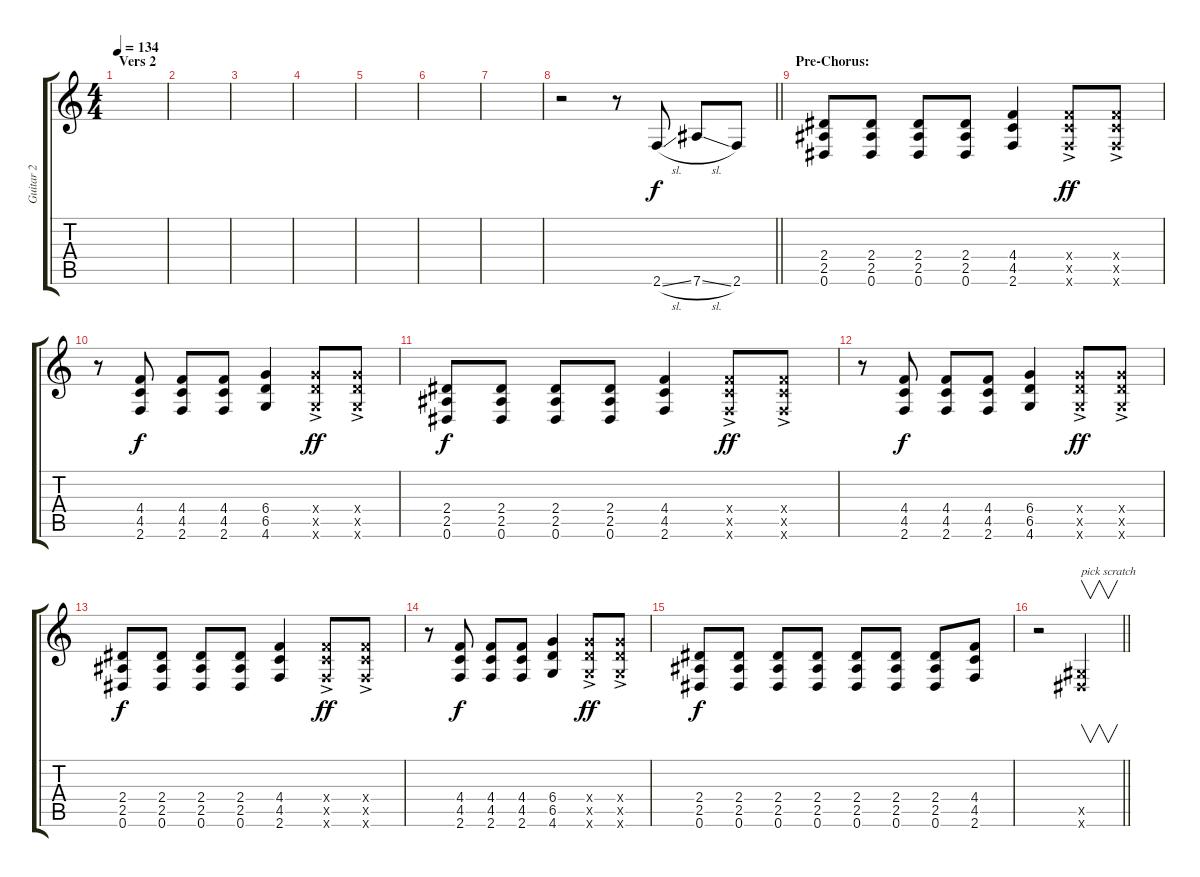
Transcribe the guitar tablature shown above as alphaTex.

\track ("Guitar 2" "Guitar 2") {instrument overdrivenguitar}
\staff {score tabs}
\tuning (Eb4 Bb3 Gb3 Db3 Ab2 Eb2) {hide}
\ts (4 4)
\section ("" "Vers 2")
\tempo 134
\clef g2
\ks c
|
|
|
|
|
|
|
\barLineRight lightlight
r.2 r.8 2.6{sl}.8 7.6{sl}.8 2.6.8 |
\section ("" "Pre-Chorus:")
(2.4 2.5 0.6).8 (2.4 2.5 0.6).8 (2.4 2.5 0.6).8 (2.4 2.5 0.6).8 (4.4 4.5 2.6).4 (4.4{ac x} 4.5{ac x} 2.6{ac x}).8{dy ff} (4.4{ac x} 4.5{ac x} 2.6{ac x}).8 |
r.8 (4.4 4.5 2.6).8{dy f} (4.4 4.5 2.6).8 (4.4 4.5 2.6).8 (6.4 6.5 4.6).4 (6.4{ac x} 6.5{ac x} 4.6{ac x}).8{dy ff} (6.4{ac x} 6.5{ac x} 4.6{ac x}).8 |
(2.4 2.5 0.6).8{dy f} (2.4 2.5 0.6).8 (2.4 2.5 0.6).8 (2.4 2.5 0.6).8 (4.4 4.5 2.6).4 (4.4{ac x} 4.5{ac x} 2.6{ac x}).8{dy ff} (4.4{ac x} 4.5{ac x} 2.6{ac x}).8 |
r.8 (4.4 4.5 2.6).8{dy f} (4.4 4.5 2.6).8 (4.4 4.5 2.6).8 (6.4 6.5 4.6).4 (6.4{ac x} 6.5{ac x} 4.6{ac x}).8{dy ff} (6.4{ac x} 6.5{ac x} 4.6{ac x}).8 |
(2.4 2.5 0.6).8{dy f} (2.4 2.5 0.6).8 (2.4 2.5 0.6).8 (2.4 2.5 0.6).8 (4.4 4.5 2.6).4 (4.4{ac x} 4.5{ac x} 2.6{ac x}).8{dy ff} (4.4{ac x} 4.5{ac x} 2.6{ac x}).8 |
r.8 (4.4 4.5 2.6).8{dy f} (4.4 4.5 2.6).8 (4.4 4.5 2.6).8 (6.4 6.5 4.6).4 (6.4{ac x} 6.5{ac x} 4.6{ac x}).8{dy ff} (6.4{ac x} 6.5{ac x} 4.6{ac x}).8 |
(2.4 2.5 0.6).8{dy f} (2.4 2.5 0.6).8 (2.4 2.5 0.6).8 (2.4 2.5 0.6).8 (2.4 2.5 0.6).8 (2.4 2.5 0.6).8 (2.4 2.5 0.6).8 (4.4 4.5 2.6).8 |
\barLineRight lightlight
r.2 (0.5{x} 0.6{x}).2{v txt "pick scratch"}
